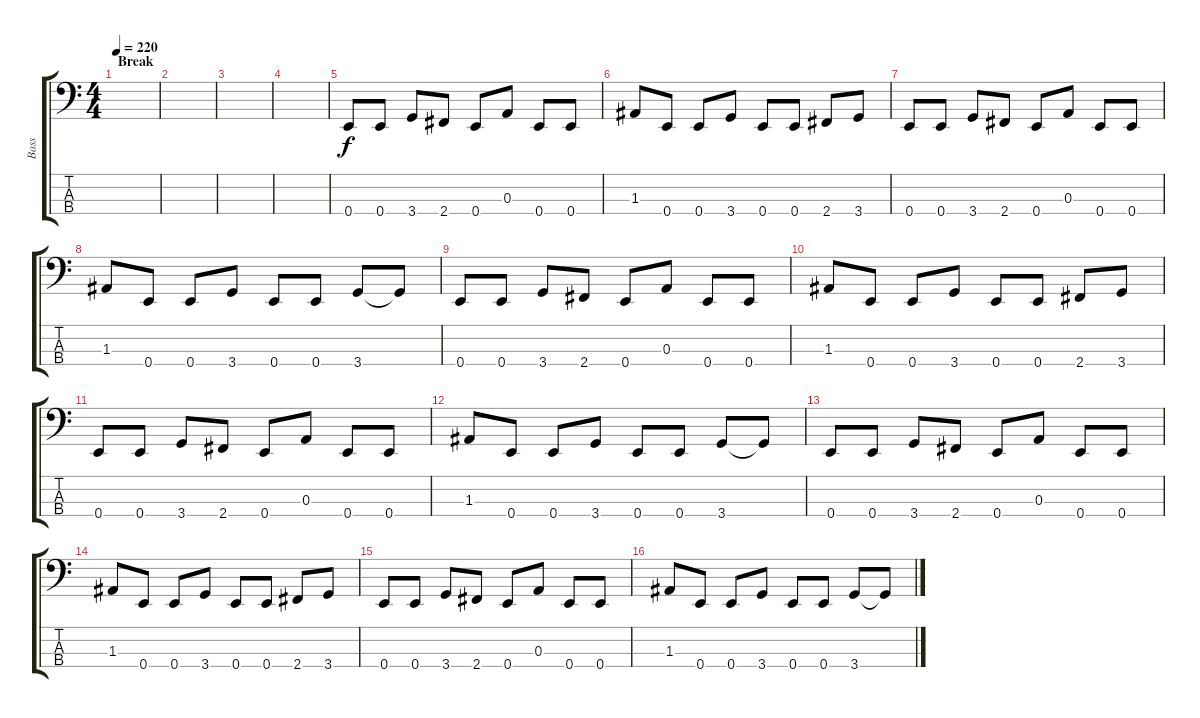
\track ("Bass" "Bass") {instrument electricbassfinger}
\staff {score tabs}
\tuning (G2 D2 A1 E1) {hide}
\ts (4 4)
\section ("" "Break")
\tempo 220
\clef f4
\ks c
|
|
|
|
0.4.8 0.4.8 3.4.8 2.4.8 0.4.8 0.3.8 0.4.8 0.4.8 |
1.3.8 0.4.8 0.4.8 3.4.8 0.4.8 0.4.8 2.4.8 3.4.8 |
0.4.8 0.4.8 3.4.8 2.4.8 0.4.8 0.3.8 0.4.8 0.4.8 |
1.3.8 0.4.8 0.4.8 3.4.8 0.4.8 0.4.8 3.4.8 3.4{t}.8 |
0.4.8 0.4.8 3.4.8 2.4.8 0.4.8 0.3.8 0.4.8 0.4.8 |
1.3.8 0.4.8 0.4.8 3.4.8 0.4.8 0.4.8 2.4.8 3.4.8 |
0.4.8 0.4.8 3.4.8 2.4.8 0.4.8 0.3.8 0.4.8 0.4.8 |
1.3.8 0.4.8 0.4.8 3.4.8 0.4.8 0.4.8 3.4.8 3.4{t}.8 |
0.4.8 0.4.8 3.4.8 2.4.8 0.4.8 0.3.8 0.4.8 0.4.8 |
1.3.8 0.4.8 0.4.8 3.4.8 0.4.8 0.4.8 2.4.8 3.4.8 |
0.4.8 0.4.8 3.4.8 2.4.8 0.4.8 0.3.8 0.4.8 0.4.8 |
1.3.8 0.4.8 0.4.8 3.4.8 0.4.8 0.4.8 3.4.8 3.4{t}.8
